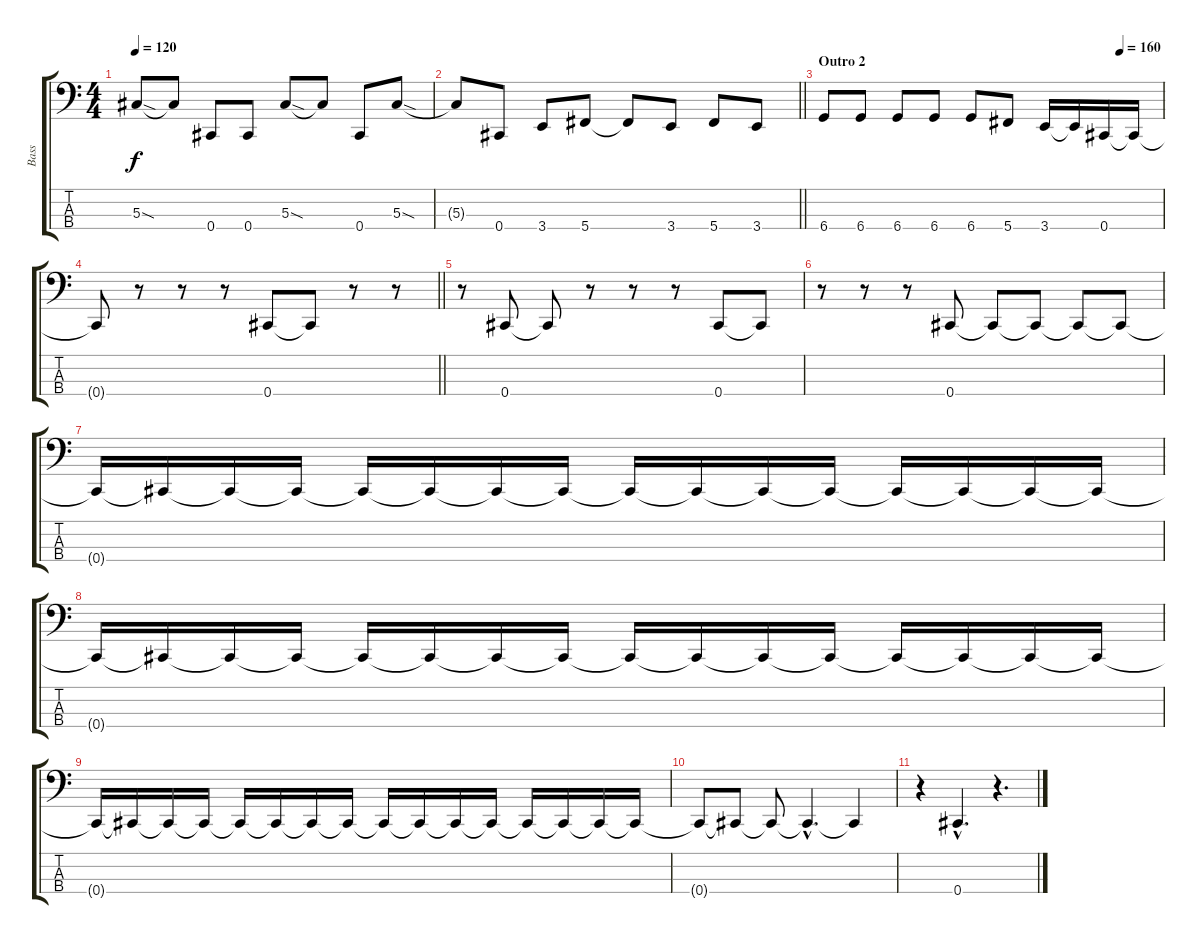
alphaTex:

\track ("Bass" "Bass") {instrument electricbasspick}
\staff {score tabs}
\tuning (Gb2 Db2 Ab1 Db1) {hide}
\ts (4 4)
\tempo 120
\clef f4
\ks c
5.3{sod}.8{dy f} 5.3{t}.8 0.4.8 0.4.8 5.3{sod}.8 5.3{t}.8 0.4.8 5.3{sod}.8 |
\barLineRight lightlight
5.3{t}.8 0.4.8 3.4.8 5.4.8 5.4{t}.8 3.4.8 5.4.8 3.4.8 |
\section ("" "Outro 2")
\tempo (160 0.875)
6.4.8 6.4.8 6.4.8 6.4.8 6.4.8 5.4.8 3.4.16 3.4{t}.16 0.4.16 0.4{t}.16 |
\barLineRight lightlight
0.4{t}.8 r.8 r.8 r.8 0.4.8 0.4{t}.8 r.8 r.8 |
r.8 0.4.8 0.4{t}.8 r.8 r.8 r.8 0.4.8 0.4{t}.8 |
r.8 r.8 r.8 0.4.8 0.4{t}.8 0.4{t}.8 0.4{t}.8 0.4{t}.8 |
0.4{t}.16 0.4{t}.16 0.4{t}.16 0.4{t}.16 0.4{t}.16 0.4{t}.16 0.4{t}.16 0.4{t}.16 0.4{t}.16 0.4{t}.16 0.4{t}.16 0.4{t}.16 0.4{t}.16 0.4{t}.16 0.4{t}.16 0.4{t}.16 |
0.4{t}.16 0.4{t}.16 0.4{t}.16 0.4{t}.16 0.4{t}.16 0.4{t}.16 0.4{t}.16 0.4{t}.16 0.4{t}.16 0.4{t}.16 0.4{t}.16 0.4{t}.16 0.4{t}.16 0.4{t}.16 0.4{t}.16 0.4{t}.16 |
0.4{t}.16 0.4{t}.16 0.4{t}.16 0.4{t}.16 0.4{t}.16 0.4{t}.16 0.4{t}.16 0.4{t}.16 0.4{t}.16 0.4{t}.16 0.4{t}.16 0.4{t}.16 0.4{t}.16 0.4{t}.16 0.4{t}.16 0.4{t}.16 |
0.4{t}.8 0.4{t}.8 0.4{t}.8 0.4{hac t}.4{d} 0.4{t}.4 |
r.4 0.4{hac}.4{d} r.4{d}
